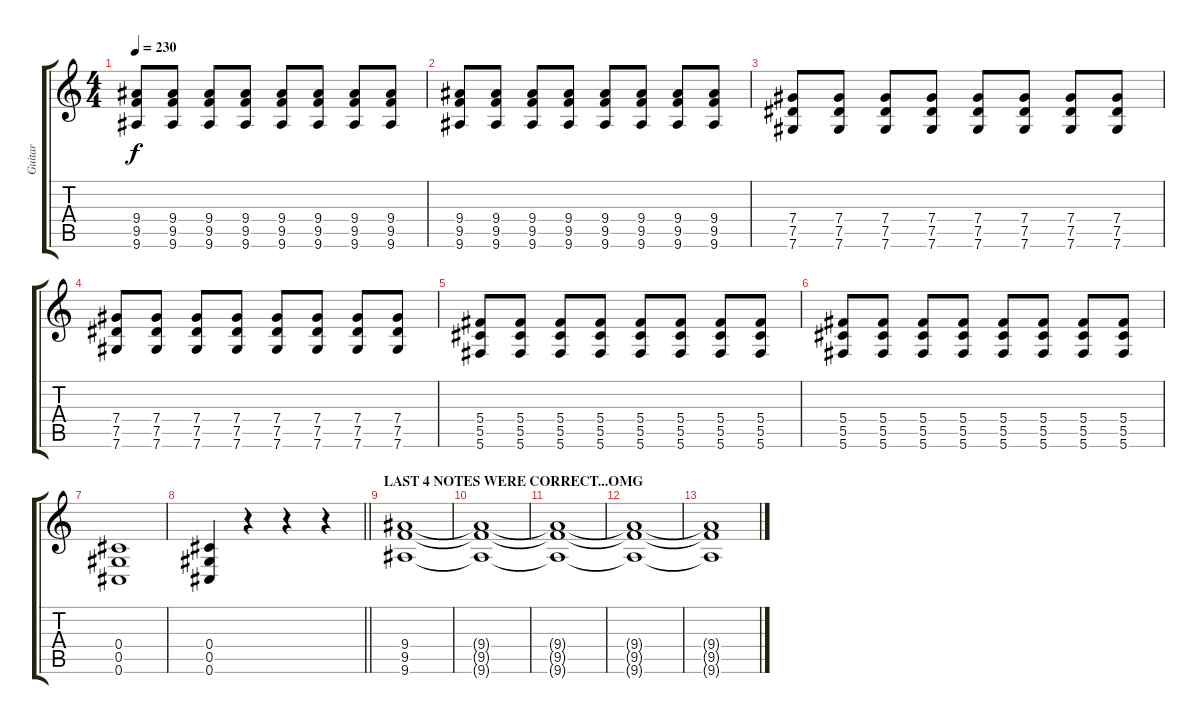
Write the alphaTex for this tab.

\track ("Guitar" "Guitar") {instrument distortionguitar}
\staff {score tabs}
\tuning (Eb4 Bb3 Gb3 Db3 Ab2 Db2) {hide}
\ts (4 4)
\tempo 230
\clef g2
\ks c
(9.4 9.5 9.6).8{dy f} (9.4 9.5 9.6).8 (9.4 9.5 9.6).8 (9.4 9.5 9.6).8 (9.4 9.5 9.6).8 (9.4 9.5 9.6).8 (9.4 9.5 9.6).8 (9.4 9.5 9.6).8 |
(9.4 9.5 9.6).8 (9.4 9.5 9.6).8 (9.4 9.5 9.6).8 (9.4 9.5 9.6).8 (9.4 9.5 9.6).8 (9.4 9.5 9.6).8 (9.4 9.5 9.6).8 (9.4 9.5 9.6).8 |
(7.4 7.5 7.6).8 (7.4 7.5 7.6).8 (7.4 7.5 7.6).8 (7.4 7.5 7.6).8 (7.4 7.5 7.6).8 (7.4 7.5 7.6).8 (7.4 7.5 7.6).8 (7.4 7.5 7.6).8 |
(7.4 7.5 7.6).8 (7.4 7.5 7.6).8 (7.4 7.5 7.6).8 (7.4 7.5 7.6).8 (7.4 7.5 7.6).8 (7.4 7.5 7.6).8 (7.4 7.5 7.6).8 (7.4 7.5 7.6).8 |
(5.4 5.5 5.6).8 (5.4 5.5 5.6).8 (5.4 5.5 5.6).8 (5.4 5.5 5.6).8 (5.4 5.5 5.6).8 (5.4 5.5 5.6).8 (5.4 5.5 5.6).8 (5.4 5.5 5.6).8 |
(5.4 5.5 5.6).8 (5.4 5.5 5.6).8 (5.4 5.5 5.6).8 (5.4 5.5 5.6).8 (5.4 5.5 5.6).8 (5.4 5.5 5.6).8 (5.4 5.5 5.6).8 (5.4 5.5 5.6).8 |
(0.4 0.5 0.6).1 |
\barLineRight lightlight
(0.4 0.5 0.6).4 r.4 r.4 r.4 |
\section ("" "LAST 4 NOTES WERE CORRECT...OMG")
(9.4 9.5 9.6).1{volume 0} |
(9.4{t} 9.5{t} 9.6{t}).1 |
(9.4{t} 9.5{t} 9.6{t}).1 |
(9.4{t} 9.5{t} 9.6{t}).1 |
(9.4{t} 9.5{t} 9.6{t}).1
